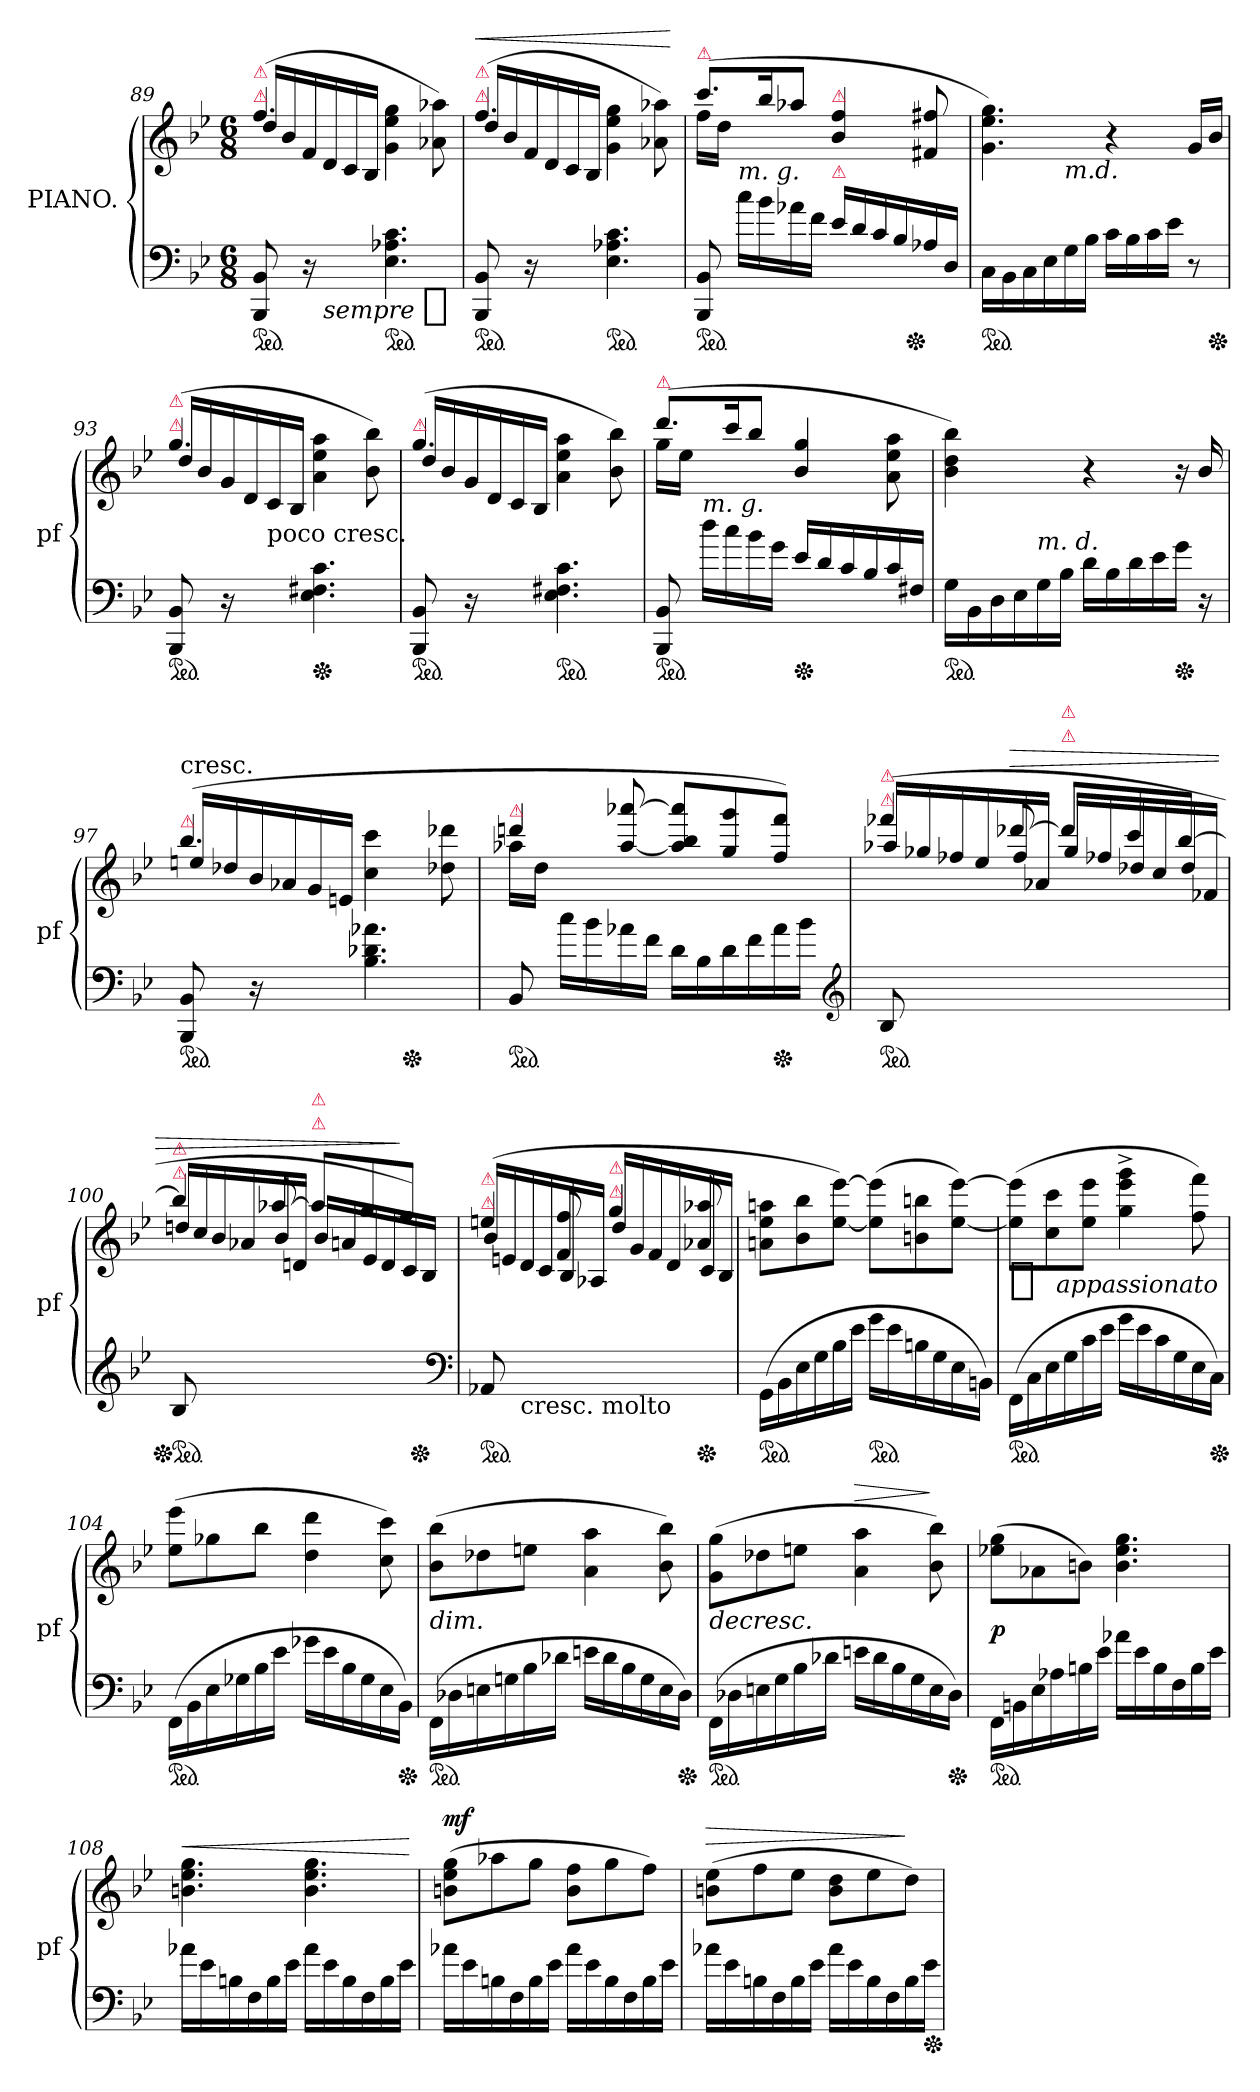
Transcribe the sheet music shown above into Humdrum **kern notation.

**kern	**kern	**dynam
*part1	*part1	*part1
*staff2	*staff1	*staff1/2
*I"PIANO.	*	*
*I'pf	*	*
*clefF4	*clefG2	*
*k[b-e-]	*k[b-e-]	*
*g:	*g:	*
*M6/8	*M6/8	*
=89	=89	=89
*	*^	*
!	!LO:TX:a:color=crimson:t=⚠	!	!
!	!LO:TX:a:color=crimson:t=⚠	!	!
*ped	*	*	*
8BBB-/ 8BB-/	(>4.ff/	16dd\LL	.
.	.	16b-\	.
16r	.	16f\	.
!	!	!	!LO:DY:b=2:t=sempre %s
16ryy	.	16d/	p
16ryy	.	16c/	.
16ryy	.	16B-/JJ	.
*ped	*	*	*
4.E-\ 4.A-X\ 4.c\	4g\ 4ee-\ 4gg\	4.ryy	.
.	8a-X\ 8aa-X\)	.	.
=90	=90	=90	=90
!	!LO:TX:a:color=crimson:t=⚠	!	!
!	!LO:TX:a:color=crimson:t=⚠	!	!
!	!	!	!LO:HP:a
*ped	*	*	*
8BBB-/ 8BB-/	(>4.ff/	16dd\LL	<
.	.	16b-\	.
16r	.	16f\	.
16ryy	.	16d/	.
16ryy	.	16c/	.
16ryy	.	16B-/JJ	.
*ped	*	*	*
4.E-\ 4.A-X\ 4.c\	4g\ 4ee-\ 4gg\	4.ryy	.
.	8a-X\ 8aa-X\)	.	.
*	*v	*v	*
.	.	[
=91	=91	=91
*	*^	*
!	!LO:TX:a:color=crimson:t=⚠	!	!
*	*	*^	*
*ped	*	*	*	*
8BBB-/ 8BB-/	(>8.ccc/L	16ff\LL	2ryy	.
.	.	16dd\JJ	.	.
!LO:TX:a:i:t=m. g.	!	!	!	!
16cc\LL	.	4.ryy	.	.
16b-\	16bb-/K	.	.	.
16a-X\	8aa-X/J	.	.	.
16f\JJ	.	.	.	.
!	!LO:TX:a:color=crimson:t=⚠	!	!	!
!LO:TX:a:color=crimson:t=⚠	!	!	!	!
16e-\LL	4b-/ 4ff/	.	.	.
16d\	.	.	.	.
16c/	.	4ryy	16.ryy	.
16B-/	.	.	.	.
*Xped	*	*	*	*
.	.	.	8ryy	.
16A-X/	8f#X/ 8ff#X/	.	.	.
16D/JJ	.	.	.	.
.	.	.	32ryy	.
=92	=92	=92	=92	=92
!LO:TX:a:color=crimson:t=⚠	!	!	!	!
*	*	*v	*v	*
*ped	*	*	*
16C\LL	4.g\ 4.ee-\ 4.gg\)	4ryy	.
16BB-\	.	.	.
16C\	.	.	.
16E-\	.	.	.
!	!	!LO:TX:b:i:t=m.d.	!
16G\	.	2ryy	.
16B-\JJ	.	.	.
16c\LL	4r	.	.
16B-\	.	.	.
16c\	.	.	.
16e-\JJ	.	.	.
8r	16g/LL	.	.
*Xped	*	*	*
.	16b-/JJ	.	.
=93	=93	=93	=93
!	!LO:TX:a:color=crimson:t=⚠	!	!
!	!LO:TX:a:color=crimson:t=⚠	!	!
*ped	*	*	*
8BBB-/ 8BB-/	(>4.gg/	16dd\LL	.
.	.	16b-\	.
16r	.	16g\	.
16ryy	.	16d/	.
!	!	!LO:TX:c:t=poco cresc.	!
16ryy	.	16c/	.
16ryy	.	16B-/JJ	.
*Xped	*	*	*
4.E-\ 4.F#X\ 4.c\	4a\ 4ee-\ 4aa\	4.ryy	.
.	8b-\ 8bb-\)	.	.
=94	=94	=94	=94
!	!LO:TX:a:color=crimson:t=⚠	!	!
*ped	*	*	*
8BBB-/ 8BB-/	(>4.gg/	16dd\LL	.
.	.	16b-\	.
16r	.	16g\	.
16ryy	.	16d/	.
16ryy	.	16c/	.
16ryy	.	16B-/JJ	.
*ped	*	*	*
4.E-\ 4.F#X\ 4.c\	4a\ 4ee-\ 4aa\	4.ryy	.
.	8b-\ 8bb-\)	.	.
=95	=95	=95	=95
!	!LO:TX:a:color=crimson:t=⚠	!	!
*ped	*	*	*
8BBB-/ 8BB-/	(>8.ddd/L	16gg\LL	.
.	.	16ee-\JJ	.
!LO:TX:a:i:t=m. g.	!	!	!
16dd\LL	.	8ryy	.
16cc\	16ccc/K	.	.
16b-\	8bb-/J	2ryy	.
16g\JJ	.	.	.
!LO:TX:a:color=crimson:t=⚠	!	!	!
*Xped	*	*	*
16e-\LL	4b-/ 4gg/	.	.
16d\	.	.	.
16c/	.	.	.
16B-/	.	.	.
16c/	8a\ 8ee-\ 8aa\	.	.
16F#X/JJ	.	.	.
*	*v	*v	*
=96	=96	=96
*ped	*	*
16G\LL	4b-\ 4dd\ 4bb-\)	.
16BB-\	.	.
16D\	.	.
16E-\	.	.
!LO:TX:a:i:t=m. d.	!	!
16G\	8ryy	.
16B-\JJ	.	.
16d\LL	4r	.
16B-\	.	.
16d\	.	.
16e-\	.	.
*Xped	*	*
16g\JJ	16r	.
16r	16b-/	.
=97	=97	=97
*	*^	*
!	!LO:TX:a:t=cresc.	!	!
!	!LO:TX:a:color=crimson:t=⚠	!	!
*ped	*	*	*
*	*	*^	*
8BBB-/ 8BB-/	(>4.bb-/	16een\LL	2ryy	.
.	.	16dd-X\	.	.
16r	.	16b-\	.	.
16ryy	.	16a-X/	.	.
16ryy	.	16g/	.	.
16ryy	.	16en/JJ	.	.
4.B-\ 4.d-X\ 4.a-X\	4cc\ 4ccc\	4.ryy	.	.
*Xped	*	*	*	*
.	.	.	4ryy	.
.	8dd-X\ 8ddd-X\	.	.	.
=98	=98	=98	=98	=98
!	!LO:TX:a:color=crimson:t=⚠	!	!	!
*	*	*v	*v	*
*ped	*	*	*
8BB-/	4dddn/	16aa-X\LL	.
.	.	16dd\JJ	.
16cc\LL	.	8ryy	.
16b-\	.	.	.
16a-X\	[8aa-/ [8aaa-X/	2ryy	.
16f\JJ	.	.	.
16d\LL	8aa-]/ 8bb-/ 8aaa-]/L	.	.
16B-\	.	.	.
16d\	8gg/ 8ggg/	.	.
16f\	.	.	.
*Xped	*	*	*
16a-\	8ff/ 8fff/J)	.	.
16b-\JJ	.	.	.
*clefG2	*	*	*
=99	=99	=99	=99
!	!LO:TX:a:color=crimson:t=⚠	!	!
!	!LO:TX:a:color=crimson:t=⚠	!	!
*ped	*	*	*
8B-/	(>4fff-X/	16aa-X\LL	.
.	.	16gg-X\	.
16ryy	.	16ff-X/	.
16ryy	.	16ee-/	.
!	!	!	!LO:HP:a
16ryy	[8ddd-X/	16ff-/	>
16ryy	.	16a-X/JJ	.
!	!LO:TX:a:color=crimson:t=⚠	!	!
!	!LO:TX:a:color=crimson:t=⚠	!	!
8ryy	8ddd-/L]	16gg-\LL	.
.	.	16ff-X\	.
16ryy	8ccc/	16dd-X/	.
16ryy	.	16cc/	.
16ryy	[8bb-/J	16dd-/	.
16ryy	.	16f-X/JJ	.
=100	=100	=100	=100
!	!LO:TX:a:color=crimson:t=⚠	!	!
!	!LO:TX:a:color=crimson:t=⚠	!	!
*	*	*^	*
*Xped	*	*	*	*
*ped	*	*	*	*
8B-/	4bb-/]	16ddn\LL	2ryy	.
.	.	16cc\	.	.
16ryy	.	16b-/	.	.
16ryy	.	16a-X/	.	.
16ryy	[8aa-X/	16b-/	.	.
16ryy	.	16dn/JJ	.	.
!	!LO:TX:a:color=crimson:t=⚠	!	!	!
!	!LO:TX:a:color=crimson:t=⚠	!	!	!
8ryy	8aa-/L]	16b-\LL	.	.
.	.	16an\	.	.
16ryy	8gg/	16e-/	8ryy	.
16ryy	.	16d/	.	.
16ryy	8ff/J)	16c/	32ryy	]
*Xped	*	*	*	*
.	.	.	16.ryy	.
16ryy	.	16B-/JJ	.	.
*clefF4	*	*	*	*
=101	=101	=101	=101	=101
!	!LO:TX:a:color=crimson:t=⚠	!	!	!
!	!LO:TX:a:color=crimson:t=⚠	!	!	!
*	*	*v	*v	*
*ped	*	*	*
8AA-X/	(>4een/	16b-\LL	.
.	.	16en\	.
!LO:TX:b:t=cresc. molto	!	!	!
16ryy	.	16d/	.
16ryy	.	16c/	.
16ryy	8f/ 8ff/	16B-/	.
16ryy	.	16A-X/JJ	.
!	!LO:TX:a:color=crimson:t=⚠	!	!
!	!LO:TX:a:color=crimson:t=⚠	!	!
8ryy	4gg/	16dd\LL	.
.	.	16g\	.
16ryy	.	16f/	.
16ryy	.	16d/	.
*Xped	*	*	*
16ryy	8a-X/ 8aa-X/	16c/	.
16ryy	.	16B-/JJ	.
*	*v	*v	*
=102	=102	=102
*ped	*	*
(>16GG\LL	8an\ 8ee-\ 8aan\L	.
16BB-\	.	.
16E-\	8b-\ 8bb-\	.
16G\	.	.
16B-\	[8ee-\ [8eee-\J)	.
16e-\JJ	.	.
*ped	*	*
16g\LL	(>8ee-]\ 8eee-]\L	.
16e-\	.	.
16Bn\	8bn\ 8bbn\	.
16G\	.	.
16E-\	[8ee-\ [8eee-\J)	.
16BBn\JJ)	.	.
=103	=103	=103
!	!	!LO:DY:t=%s appassionato
*ped	*	*
(>16FF\LL	(>8ee-]\ 8eee-]\L	f
16C\	.	.
16E-\	8cc\ 8ccc\	.
16G\	.	.
16c\	8ee-\ 8eee-\J	.
16e-\JJ	.	.
16g\LL	4gg^>\ 4eee-^>\ 4ggg^>\	.
16e-\	.	.
16c\	.	.
16G\	.	.
16E-\	8ff\ 8fff\)	.
*Xped	*	*
16C\JJ)	.	.
=104	=104	=104
*ped	*	*
(>16FF\LL	(>8ee-\ 8eee-\L	.
16BB-\	.	.
16E-\	8gg-X\	.
16G-X\	.	.
16B-\	8bb-\J	.
16e-\JJ	.	.
16g-X\LL	4dd\ 4ddd\	.
16e-\	.	.
16B-\	.	.
16G-\	.	.
16E-\	8cc\ 8ccc\)	.
*Xped	*	*
16BB-\JJ)	.	.
=105	=105	=105
!	!LO:TX:c:i:t=dim.	!
*ped	*	*
(>16FF\LL	(>8b-\ 8bb-\L	.
16D-X\	.	.
16En\	8dd-X\	.
16Gn\	.	.
16B-\	8een\J	.
16d-X\JJ	.	.
16en\LL	4a\ 4aa\	.
16d-\	.	.
16B-\	.	.
16G\	.	.
16E\	8b-\ 8bb-\)	.
*Xped	*	*
16D-\JJ)	.	.
=106	=106	=106
*ped	*	*
(16FF\LL	(>8g\ 8gg\L	>
16D-X\	.	.
16En\	8dd-X\	.
16G\	.	.
16B-\	8een\J	.
16d-X\JJ	.	.
!	!	!LO:HP:a
16en\LL	4a\ 4aa\	>
16d-\	.	.
16B-\	.	.
16G\	.	.
16E\	8b-\ 8bb-\)	] ]
*Xped	*	*
16D-\JJ)	.	.
=107	=107	=107
*ped	*	*
16FF\LL	(>8ee-X\ 8gg\L	p
16BBn\	.	.
16E-\	8a-X\	.
16A-X\	.	.
16Bn\	8bn\J)	.
16e-\JJ	.	.
16a-X\LL	4.b\ 4.ee-\ 4.gg\	.
16e-\	.	.
16B\	.	.
16F\	.	.
16B\	.	.
16e-\JJ	.	.
=108	=108	=108
!	!	!LO:HP:a
16a-X\LL	4.bn\ 4.ee-\ 4.gg\	<
16e-\	.	.
16Bn\	.	.
16F\	.	.
16B\	.	.
16e-\JJ	.	.
16a-\LL	4.b\ 4.ee-\ 4.gg\	.
16e-\	.	.
16B\	.	.
16F\	.	.
16B\	.	.
16e-\JJ	.	.
.	.	[
=109	=109	=109
!	!	!LO:DY:a
16a-X\LL	(>8bn\ 8ee-\ 8gg\L	mf
16e-\	.	.
16Bn\	8aa-X\	.
16F\	.	.
16B\	8gg\J	.
16e-\JJ	.	.
16a-\LL	8b\ 8ff\L	.
16e-\	.	.
16B\	8gg\	.
16F\	.	.
16B\	8ff\J)	.
16e-\JJ	.	.
=110	=110	=110
!	!	!LO:HP:a
16a-X\LL	(>8bn\ 8ee-\L	>
16e-\	.	.
16Bn\	8ff\	.
16F\	.	.
16B\	8ee-\J	.
16e-\JJ	.	.
16a-\LL	8b\ 8dd\L	.
16e-\	.	.
16B\	8ee-\	.
16F\	.	.
16B\	8dd\J)	]
*Xped	*	*
16e-\JJ	.	.
=	=	=
*-	*-	*-
